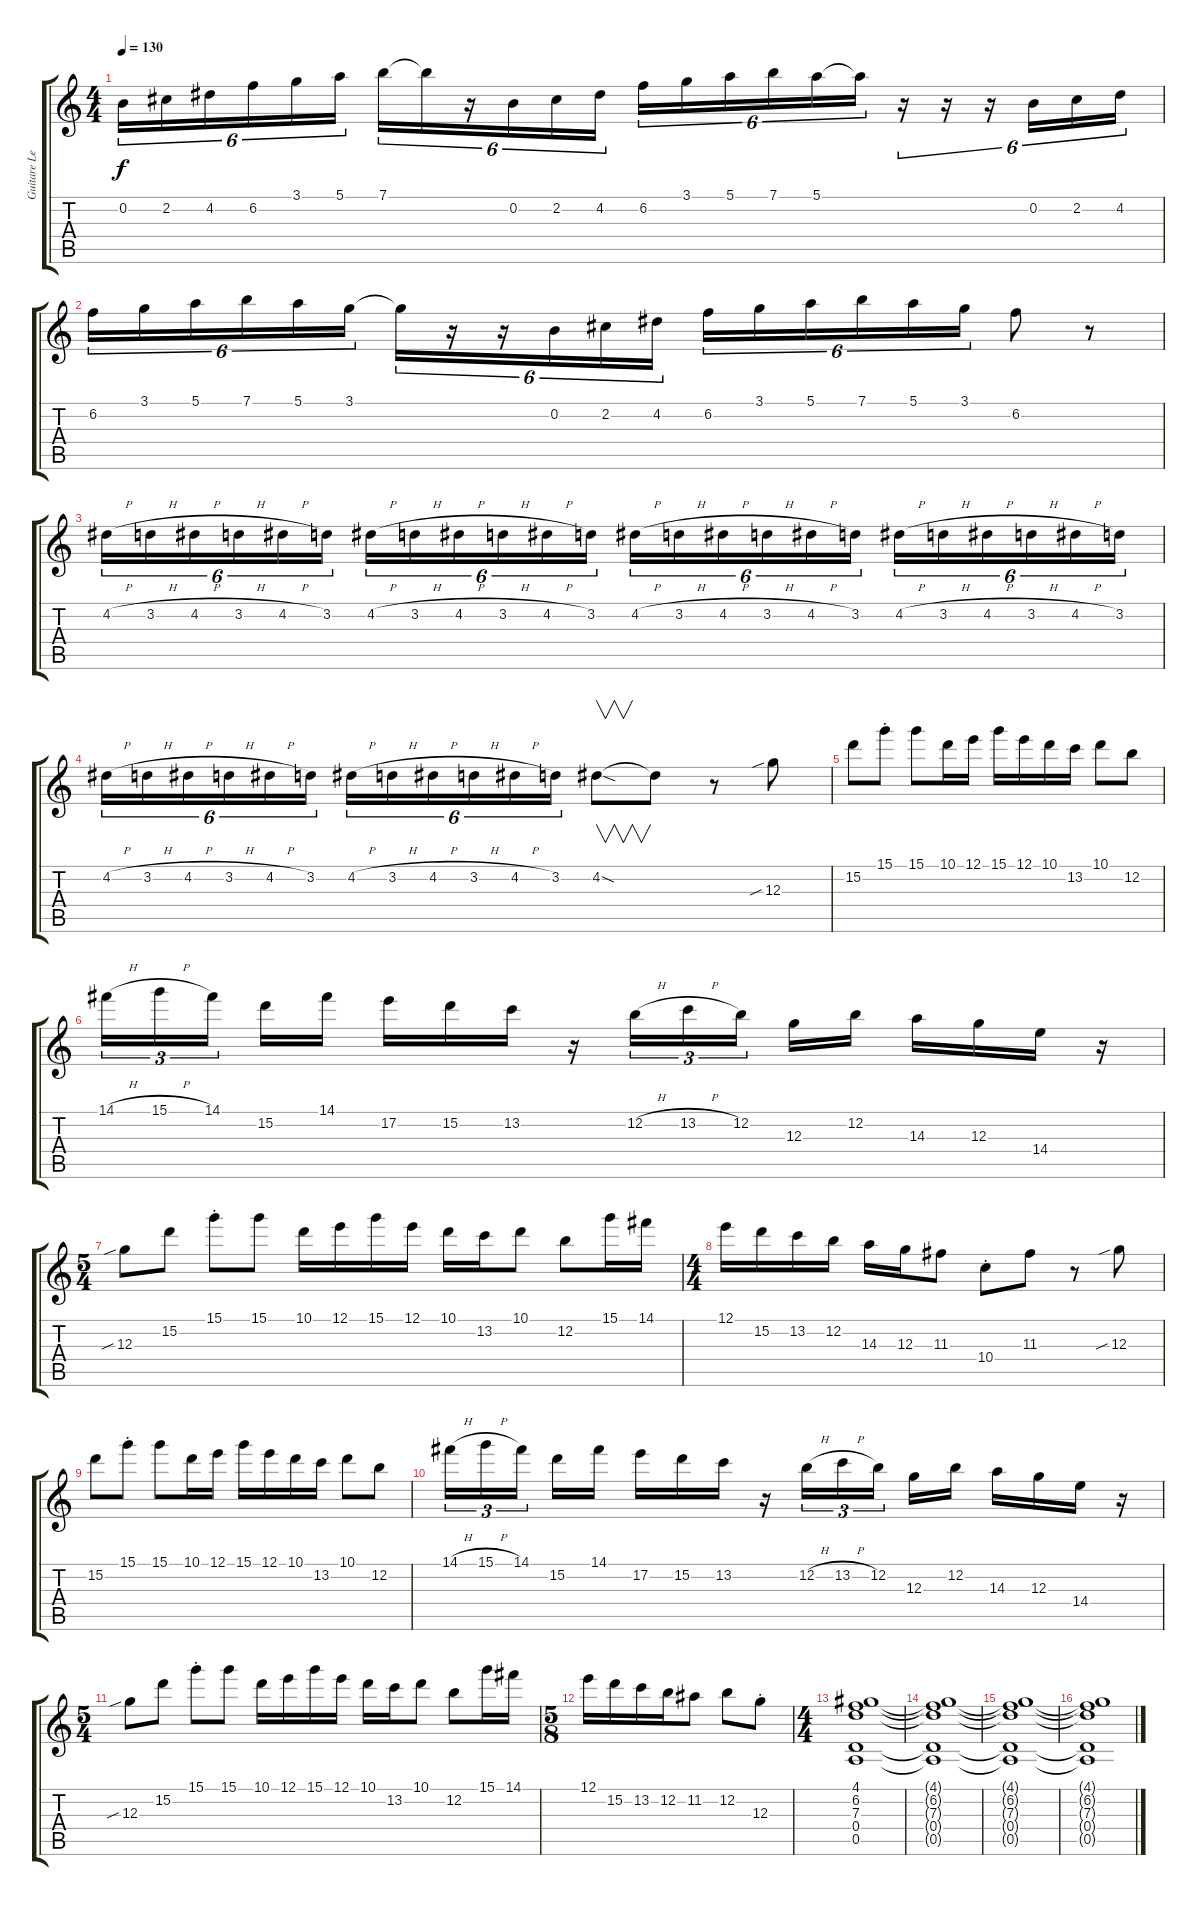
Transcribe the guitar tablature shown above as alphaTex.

\track ("Guitare Lead 2" "Guitare Le") {instrument distortionguitar}
\staff {score tabs}
\tuning (E4 B3 G3 D3 A2 E2) {hide}
\ts (4 4)
\tempo 130
\clef g2
\ks c
0.2.16{tu (6 4) dy f} 2.2.16{tu (6 4)} 4.2.16{tu (6 4)} 6.2.16{tu (6 4)} 3.1.16{tu (6 4)} 5.1.16{tu (6 4)} 7.1.16{tu (6 4)} 7.1{t}.16{tu (6 4)} r.16{tu (6 4)} 0.2.16{tu (6 4)} 2.2.16{tu (6 4)} 4.2.16{tu (6 4)} 6.2.16{tu (6 4)} 3.1.16{tu (6 4)} 5.1.16{tu (6 4)} 7.1.16{tu (6 4)} 5.1.16{tu (6 4)} 5.1{t}.16{tu (6 4)} r.16{tu (6 4)} r.16{tu (6 4)} r.16{tu (6 4)} 0.2.16{tu (6 4)} 2.2.16{tu (6 4)} 4.2.16{tu (6 4)} |
6.2.16{tu (6 4)} 3.1.16{tu (6 4)} 5.1.16{tu (6 4)} 7.1.16{tu (6 4)} 5.1.16{tu (6 4)} 3.1.16{tu (6 4)} 3.1{t}.16{tu (6 4)} r.16{tu (6 4)} r.16{tu (6 4)} 0.2.16{tu (6 4)} 2.2.16{tu (6 4)} 4.2.16{tu (6 4)} 6.2.16{tu (6 4)} 3.1.16{tu (6 4)} 5.1.16{tu (6 4)} 7.1.16{tu (6 4)} 5.1.16{tu (6 4)} 3.1.16{tu (6 4)} 6.2.8 r.8 |
4.2{h}.16{tu (6 4)} 3.2{h}.16{tu (6 4)} 4.2{h}.16{tu (6 4)} 3.2{h}.16{tu (6 4)} 4.2{h}.16{tu (6 4)} 3.2.16{tu (6 4)} 4.2{h}.16{tu (6 4)} 3.2{h}.16{tu (6 4)} 4.2{h}.16{tu (6 4)} 3.2{h}.16{tu (6 4)} 4.2{h}.16{tu (6 4)} 3.2.16{tu (6 4)} 4.2{h}.16{tu (6 4)} 3.2{h}.16{tu (6 4)} 4.2{h}.16{tu (6 4)} 3.2{h}.16{tu (6 4)} 4.2{h}.16{tu (6 4)} 3.2.16{tu (6 4)} 4.2{h}.16{tu (6 4)} 3.2{h}.16{tu (6 4)} 4.2{h}.16{tu (6 4)} 3.2{h}.16{tu (6 4)} 4.2{h}.16{tu (6 4)} 3.2.16{tu (6 4)} |
4.2{h}.16{tu (6 4)} 3.2{h}.16{tu (6 4)} 4.2{h}.16{tu (6 4)} 3.2{h}.16{tu (6 4)} 4.2{h}.16{tu (6 4)} 3.2.16{tu (6 4)} 4.2{h}.16{tu (6 4)} 3.2{h}.16{tu (6 4)} 4.2{h}.16{tu (6 4)} 3.2{h}.16{tu (6 4)} 4.2{h}.16{tu (6 4)} 3.2.16{tu (6 4)} 4.2{sod}.8{v} 4.2{t}.8 r.8 12.3{sib}.8 |
15.2.8 15.1{st}.8 15.1.8 10.1.16 12.1.16 15.1.16 12.1.16 10.1.16 13.2.16 10.1.8 12.2.8 |
14.1{h}.16{tu (3 2)} 15.1{h}.16{tu (3 2)} 14.1.16{tu (3 2)} 15.2.16 14.1.16 17.2.16 15.2.16 13.2.16 r.16 12.2{h}.16{tu (3 2)} 13.2{h}.16{tu (3 2)} 12.2.16{tu (3 2)} 12.3.16 12.2.16 14.3.16 12.3.16 14.4.16 r.16 |
\ts (5 4)
12.3{sib}.8 15.2.8 15.1{st}.8 15.1.8 10.1.16 12.1.16 15.1.16 12.1.16 10.1.16 13.2.16 10.1.8 12.2.8 15.1.16 14.1.16 |
\ts (4 4)
12.1.16 15.2.16 13.2.16 12.2.16 14.3.16 12.3.16 11.3.8 10.4{st}.8 11.3.8 r.8 12.3{sib}.8 |
15.2.8 15.1{st}.8 15.1.8 10.1.16 12.1.16 15.1.16 12.1.16 10.1.16 13.2.16 10.1.8 12.2.8 |
14.1{h}.16{tu (3 2)} 15.1{h}.16{tu (3 2)} 14.1.16{tu (3 2)} 15.2.16 14.1.16 17.2.16 15.2.16 13.2.16 r.16 12.2{h}.16{tu (3 2)} 13.2{h}.16{tu (3 2)} 12.2.16{tu (3 2)} 12.3.16 12.2.16 14.3.16 12.3.16 14.4.16 r.16 |
\ts (5 4)
12.3{sib}.8 15.2.8 15.1{st}.8 15.1.8 10.1.16 12.1.16 15.1.16 12.1.16 10.1.16 13.2.16 10.1.8 12.2.8 15.1.16 14.1.16 |
\ts (5 8)
12.1.16 15.2.16 13.2.16 12.2.16 11.2.8 12.2.8 12.3{st}.8 |
\ts (4 4)
(4.1 6.2 7.3 0.4 0.5).1{volume 0} |
(4.1{t} 6.2{t} 7.3{t} 0.4{t} 0.5{t}).1 |
(4.1{t} 6.2{t} 7.3{t} 0.4{t} 0.5{t}).1 |
(4.1{t} 6.2{t} 7.3{t} 0.4{t} 0.5{t}).1
